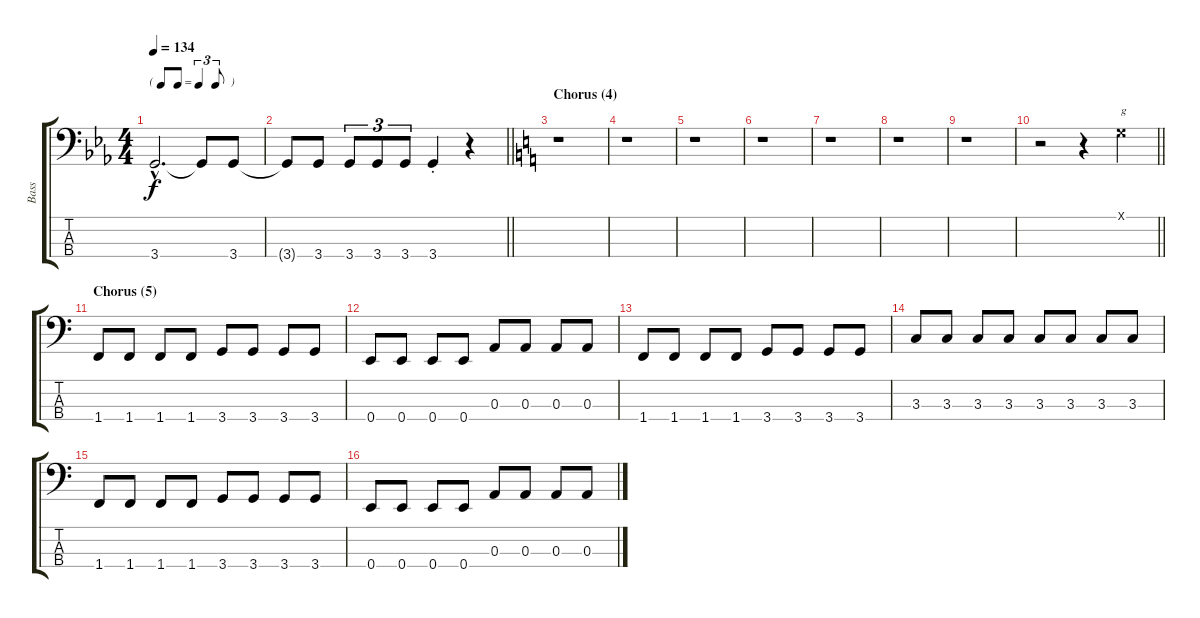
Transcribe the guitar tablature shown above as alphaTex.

\track ("Bass" "Bass") {instrument electricbassfinger}
\staff {score tabs}
\tuning (G2 D2 A1 E1) {hide}
\ts (4 4)
\tf triplet8th
\tempo 134
\clef f4
\ks eb
3.4{hac}.2{d dy f} 3.4{t}.8 3.4.8 |
\barLineRight lightlight
3.4{t}.8 3.4.8 3.4.8{tu (3 2)} 3.4.8{tu (3 2)} 3.4.8{tu (3 2)} 3.4{st}.4 r.4 |
\section ("" "Chorus (4)")
\ks c
r.1 |
r.1 |
r.1 |
r.1 |
r.1 |
r.1 |
r.1 |
\barLineRight lightlight
r.2 r.4 0.1{x}.4{txt "g"} |
\section ("" "Chorus (5)")
1.4.8 1.4.8 1.4.8 1.4.8 3.4.8 3.4.8 3.4.8 3.4.8 |
0.4.8 0.4.8 0.4.8 0.4.8 0.3.8 0.3.8 0.3.8 0.3.8 |
1.4.8 1.4.8 1.4.8 1.4.8 3.4.8 3.4.8 3.4.8 3.4.8 |
3.3.8 3.3.8 3.3.8 3.3.8 3.3.8 3.3.8 3.3.8 3.3.8 |
1.4.8 1.4.8 1.4.8 1.4.8 3.4.8 3.4.8 3.4.8 3.4.8 |
0.4.8 0.4.8 0.4.8 0.4.8 0.3.8 0.3.8 0.3.8 0.3.8
